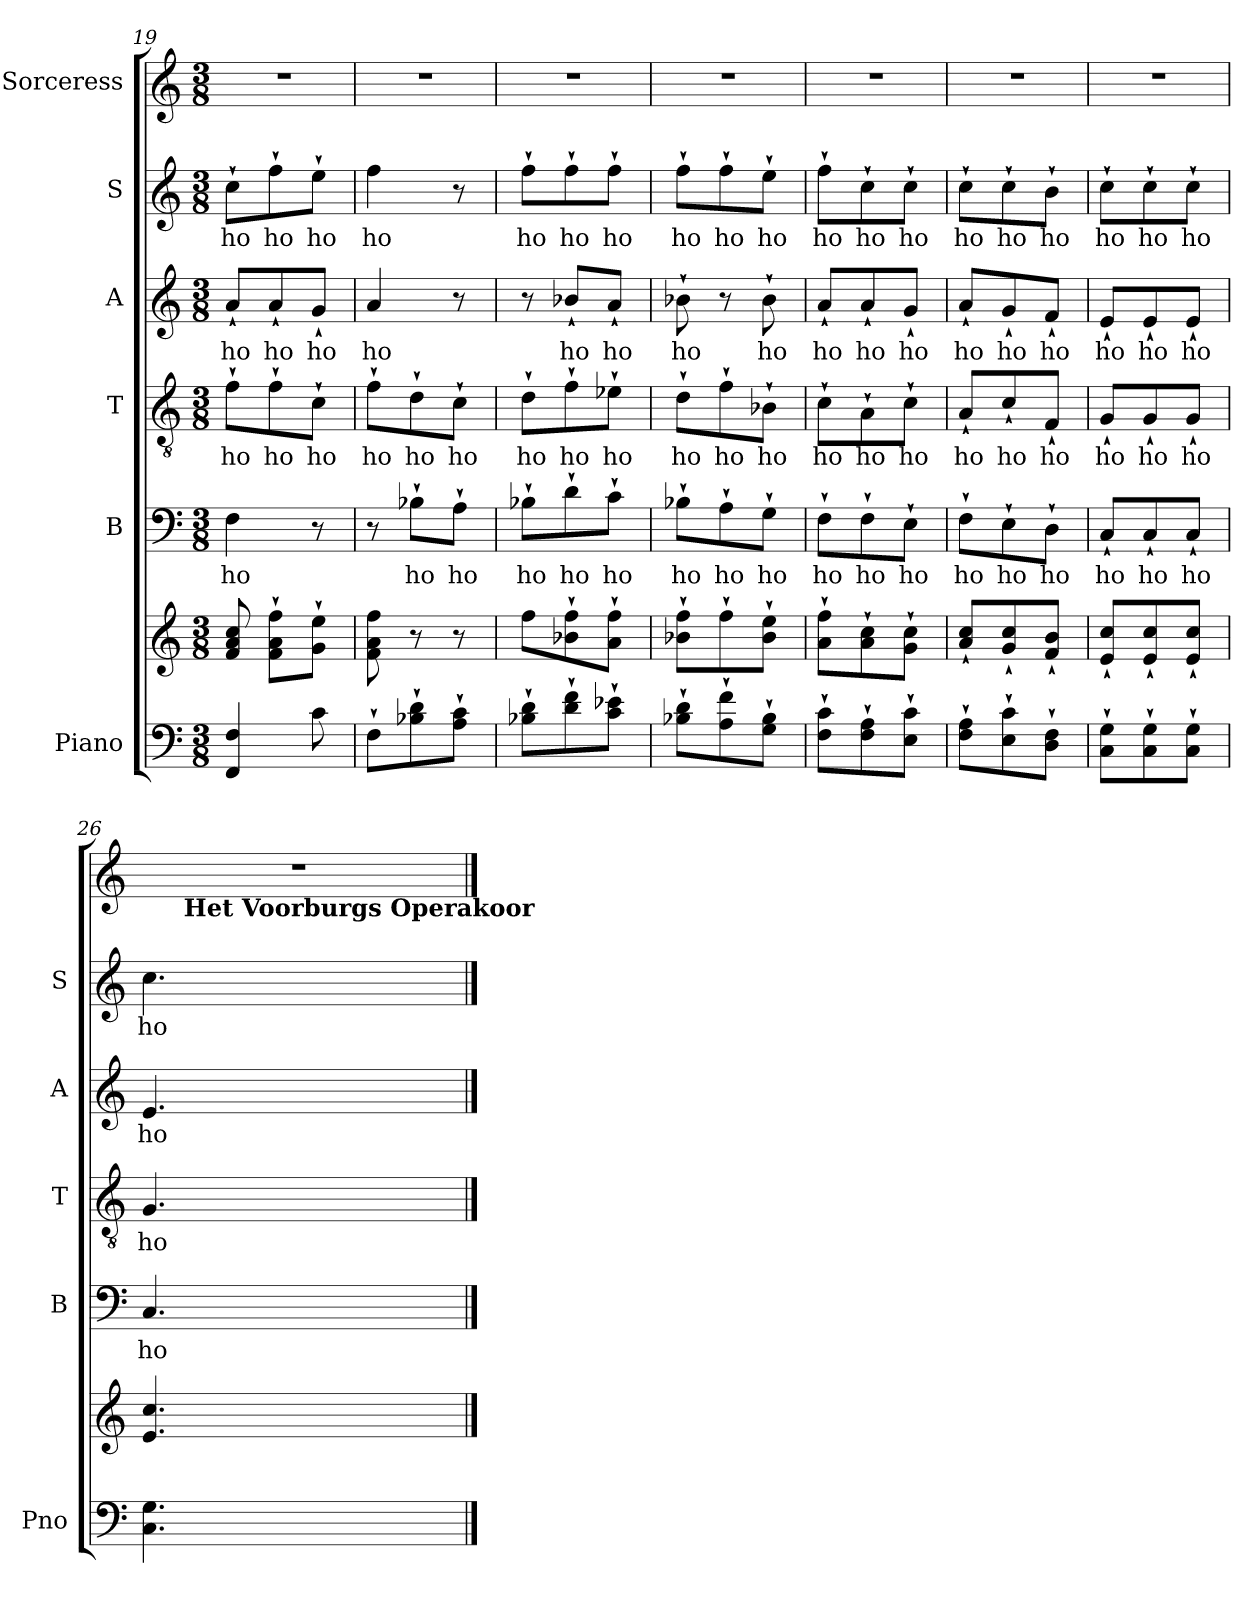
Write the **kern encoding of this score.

**kern	**kern	**kern	**text	**kern	**text	**kern	**text	**kern	**text	**kern
*part6	*part6	*part5	*part5	*part4	*part4	*part3	*part3	*part2	*part2	*part1
*staff7	*staff6	*staff5	*staff5	*staff4	*staff4	*staff3	*staff3	*staff2	*staff2	*staff1
*I"Piano	*	*I"B	*	*I"T	*	*I"A	*	*I"S	*	*I"Sorceress
*I'Pno	*	*I'B	*	*I'T	*	*I'A	*	*I'S	*	*
!!LO:LB:g=z
*clefF4	*clefG2	*clefF4	*	*clefGv2	*	*clefG2	*	*clefG2	*	*clefG2
*k[]	*k[]	*k[]	*	*k[]	*	*k[]	*	*k[]	*	*k[]
*M3/8	*M3/8	*M3/8	*	*M3/8	*	*M3/8	*	*M3/8	*	*M3/8
=19	=19	=19	=19	=19	=19	=19	=19	=19	=19	=19
!	!	!	!LO:LY:b	!	!LO:LY:b	!	!LO:LY:b	!	!LO:LY:b	!
4FF/ 4F/	8f/ 8a/ 8cc/	4F\	ho	8f`\L	ho	8a`/L	ho	8cc`\L	ho	4.r
!	!	!	!	!	!LO:LY:b	!	!LO:LY:b	!	!LO:LY:b	!
.	8f\` 8a\` 8ff\`L	.	.	8f`\	ho	8a`/	ho	8ff`\	ho	.
!	!	!	!	!	!LO:LY:b	!	!LO:LY:b	!	!LO:LY:b	!
8c\	8g\` 8ee\`J	8r	.	8c`\J	ho	8g`/J	ho	8ee`\J	ho	.
=20	=20	=20	=20	=20	=20	=20	=20	=20	=20	=20
!	!	!	!	!	!LO:LY:b	!	!LO:LY:b	!	!LO:LY:b	!
8F`\L	8f\ 8a\ 8ff\	8r	.	8f`\L	ho	4a/	ho	4ff\	ho	4.r
!	!	!	!LO:LY:b	!	!LO:LY:b	!	!	!	!	!
8B-X\` 8d\`	8r	8B-X`\L	ho	8d`\	ho	.	.	.	.	.
!	!	!	!LO:LY:b	!	!LO:LY:b	!	!	!	!	!
8A\` 8c\`J	8r	8A`\J	ho	8c`\J	ho	8r	.	8r	.	.
=21	=21	=21	=21	=21	=21	=21	=21	=21	=21	=21
!	!	!	!LO:LY:b	!	!LO:LY:b	!	!	!	!LO:LY:b	!
8B-X\` 8d\`L	8ff\L	8B-X`\L	ho	8d`\L	ho	8r	.	8ff`\L	ho	4.r
!	!	!	!LO:LY:b	!	!LO:LY:b	!	!LO:LY:b	!	!LO:LY:b	!
8d\` 8f\`	8b-X\` 8ff\`	8d`\	ho	8f`\	ho	8b-X`/L	ho	8ff`\	ho	.
!	!	!	!LO:LY:b	!	!LO:LY:b	!	!LO:LY:b	!	!LO:LY:b	!
8c\` 8e-X\`J	8a\` 8ff\`J	8c`\J	ho	8e-X`\J	ho	8a`/J	ho	8ff`\J	ho	.
=22	=22	=22	=22	=22	=22	=22	=22	=22	=22	=22
!	!	!	!LO:LY:b	!	!LO:LY:b	!	!LO:LY:b	!	!LO:LY:b	!
8B-X\` 8d\`L	8b-X\` 8ff\`L	8B-X`\L	ho	8d`\L	ho	8b-X`\	ho	8ff`\L	ho	4.r
!	!	!	!LO:LY:b	!	!LO:LY:b	!	!	!	!LO:LY:b	!
8A\` 8f\`	8ff`\	8A`\	ho	8f`\	ho	8r	.	8ff`\	ho	.
!	!	!	!LO:LY:b	!	!LO:LY:b	!	!LO:LY:b	!	!LO:LY:b	!
8G\` 8B-\`J	8b-\` 8ee\`J	8G`\J	ho	8B-X`\J	ho	8b-`\	ho	8ee`\J	ho	.
=23	=23	=23	=23	=23	=23	=23	=23	=23	=23	=23
!	!	!	!LO:LY:b	!	!LO:LY:b	!	!LO:LY:b	!	!LO:LY:b	!
8F\` 8c\`L	8a\` 8ff\`L	8F`\L	ho	8c`\L	ho	8a`/L	ho	8ff`\L	ho	4.r
!	!	!	!LO:LY:b	!	!LO:LY:b	!	!LO:LY:b	!	!LO:LY:b	!
8F\` 8A\`	8a\` 8cc\`	8F`\	ho	8A`\	ho	8a`/	ho	8cc`\	ho	.
!	!	!	!LO:LY:b	!	!LO:LY:b	!	!LO:LY:b	!	!LO:LY:b	!
8E\` 8c\`J	8g\` 8cc\`J	8E`\J	ho	8c`\J	ho	8g`/J	ho	8cc`\J	ho	.
=24	=24	=24	=24	=24	=24	=24	=24	=24	=24	=24
!	!	!	!LO:LY:b	!	!LO:LY:b	!	!LO:LY:b	!	!LO:LY:b	!
8F\` 8A\`L	8a/` 8cc/`L	8F`\L	ho	8A`/L	ho	8a`/L	ho	8cc`\L	ho	4.r
!	!	!	!LO:LY:b	!	!LO:LY:b	!	!LO:LY:b	!	!LO:LY:b	!
8E\` 8c\`	8g/` 8cc/`	8E`\	ho	8c`/	ho	8g`/	ho	8cc`\	ho	.
!	!	!	!LO:LY:b	!	!LO:LY:b	!	!LO:LY:b	!	!LO:LY:b	!
8D\` 8F\`J	8f/` 8b/`J	8D`\J	ho	8F`/J	ho	8f`/J	ho	8b`\J	ho	.
=25	=25	=25	=25	=25	=25	=25	=25	=25	=25	=25
!	!	!	!LO:LY:b	!	!LO:LY:b	!	!LO:LY:b	!	!LO:LY:b	!
8C\` 8G\`L	8e/` 8cc/`L	8C`/L	ho	8G`/L	ho	8e`/L	ho	8cc`\L	ho	4.r
!	!	!	!LO:LY:b	!	!LO:LY:b	!	!LO:LY:b	!	!LO:LY:b	!
8C\` 8G\`	8e/` 8cc/`	8C`/	ho	8G`/	ho	8e`/	ho	8cc`\	ho	.
!	!	!	!LO:LY:b	!	!LO:LY:b	!	!LO:LY:b	!	!LO:LY:b	!
8C\` 8G\`J	8e/` 8cc/`J	8C`/J	ho	8G`/J	ho	8e`/J	ho	8cc`\J	ho	.
=26	=26	=26	=26	=26	=26	=26	=26	=26	=26	=26
!	!	!	!LO:LY:b	!	!LO:LY:b	!	!LO:LY:b	!	!LO:LY:b	!
*	*	*	*	*	*	*	*	*	*	*^
4.C\ 4.G\	4.e/ 4.cc/	4.C/	ho	4.G/	ho	4.e/	ho	4.cc\	ho	4.r	8ryy
!	!	!	!	!	!	!	!	!	!	!	!LO:TX:b:B:t=Het Voorburgs Operakoor
.	.	.	.	.	.	.	.	.	.	.	4ryy
*	*	*	*	*	*	*	*	*	*	*v	*v
==	==	==	==	==	==	==	==	==	==	==
*-	*-	*-	*-	*-	*-	*-	*-	*-	*-	*-
